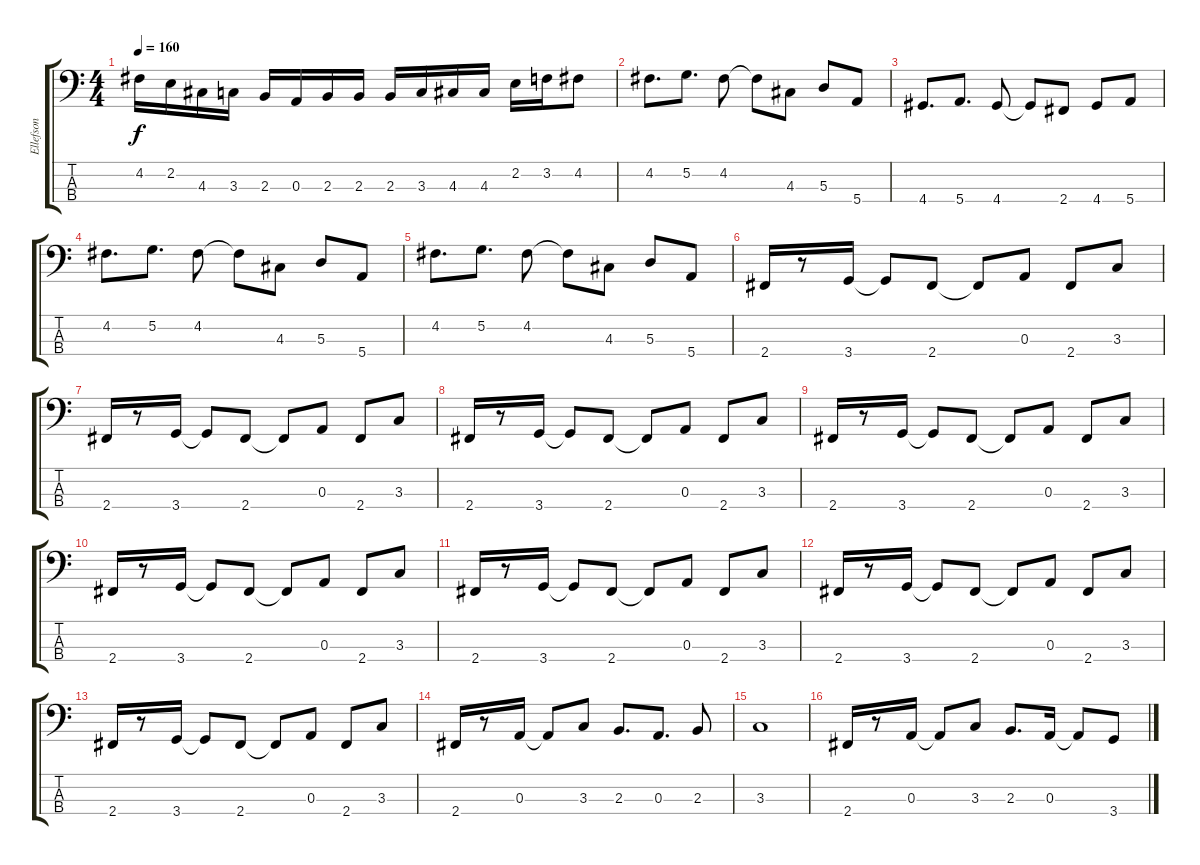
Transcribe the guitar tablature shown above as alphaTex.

\track ("Ellefson" "Ellefson") {instrument electricbasspick}
\staff {score tabs}
\tuning (G2 D2 A1 E1) {hide}
\ts (4 4)
\tempo 160
\clef f4
\ks c
4.2.16{dy f} 2.2.16 4.3.16 3.3.16 2.3.16 0.3.16 2.3.16 2.3.16 2.3.16 3.3.16 4.3.16 4.3.16 2.2.16 3.2.16 4.2.8 |
4.2.8{d} 5.2.8{d} 4.2.8 4.2{t}.8 4.3.8 5.3.8 5.4.8 |
4.4.8{d} 5.4.8{d} 4.4.8 4.4{t}.8 2.4.8 4.4.8 5.4.8 |
4.2.8{d} 5.2.8{d} 4.2.8 4.2{t}.8 4.3.8 5.3.8 5.4.8 |
4.2.8{d} 5.2.8{d} 4.2.8 4.2{t}.8 4.3.8 5.3.8 5.4.8 |
2.4.16 r.8 3.4.16 3.4{t}.8 2.4.8 2.4{t}.8 0.3.8 2.4.8 3.3.8 |
2.4.16 r.8 3.4.16 3.4{t}.8 2.4.8 2.4{t}.8 0.3.8 2.4.8 3.3.8 |
2.4.16 r.8 3.4.16 3.4{t}.8 2.4.8 2.4{t}.8 0.3.8 2.4.8 3.3.8 |
2.4.16 r.8 3.4.16 3.4{t}.8 2.4.8 2.4{t}.8 0.3.8 2.4.8 3.3.8 |
2.4.16 r.8 3.4.16 3.4{t}.8 2.4.8 2.4{t}.8 0.3.8 2.4.8 3.3.8 |
2.4.16 r.8 3.4.16 3.4{t}.8 2.4.8 2.4{t}.8 0.3.8 2.4.8 3.3.8 |
2.4.16 r.8 3.4.16 3.4{t}.8 2.4.8 2.4{t}.8 0.3.8 2.4.8 3.3.8 |
2.4.16 r.8 3.4.16 3.4{t}.8 2.4.8 2.4{t}.8 0.3.8 2.4.8 3.3.8 |
2.4.16 r.8 0.3.16 0.3{t}.8 3.3.8 2.3.8{d} 0.3.8{d} 2.3.8 |
3.3.1 |
2.4.16 r.8 0.3.16 0.3{t}.8 3.3.8 2.3.8{d} 0.3.16 0.3{t}.8 3.4.8
